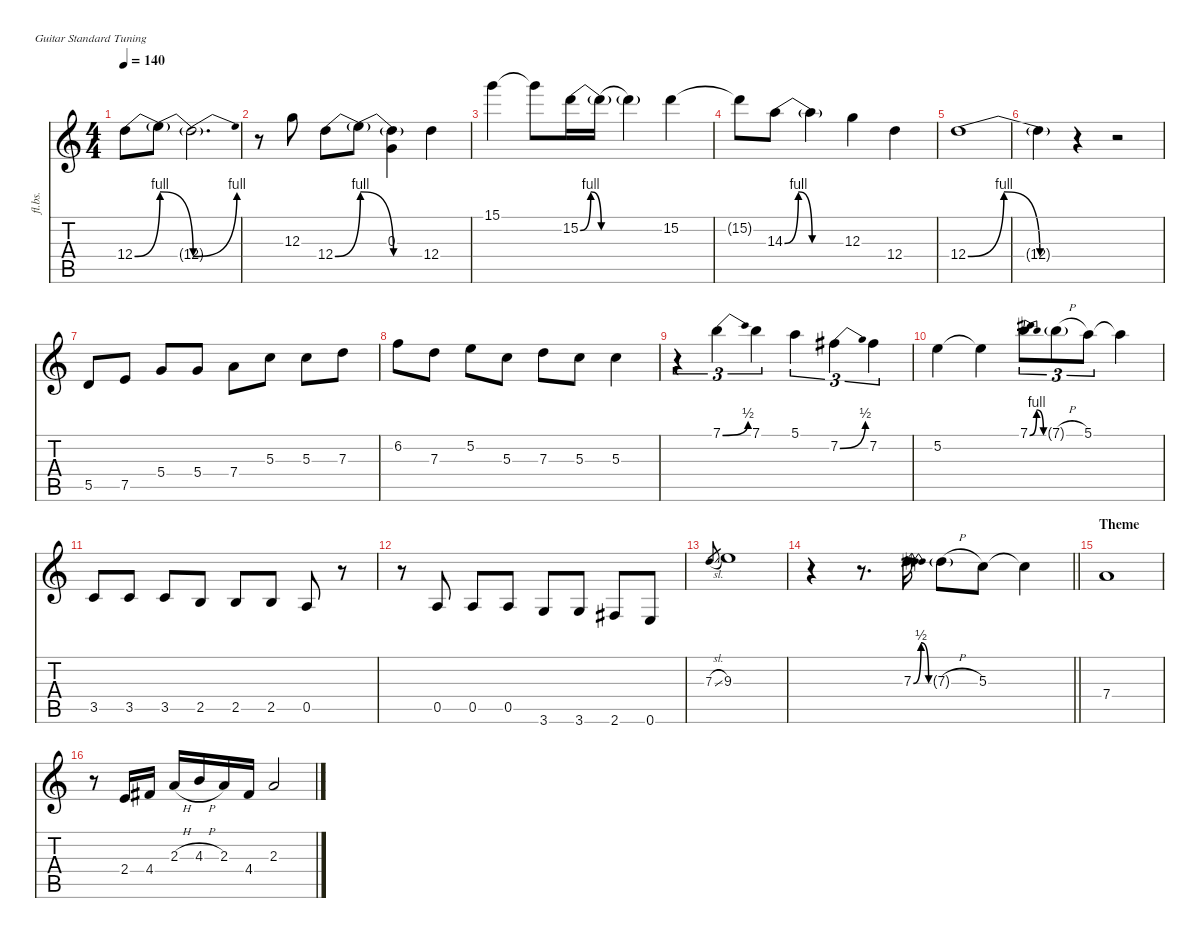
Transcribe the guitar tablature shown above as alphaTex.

\defaultSystemsLayout 4
\hideDynamics
\bracketExtendMode nobrackets
\otherSystemsTrackNameOrientation horizontal
\track ("Guitar I-Overdub" "fl.bs.") {defaultSystemsLayout 4 instrument fretlessbass}
\staff {score tabs}
\tuning (E4 B3 G3 D3 A2 E2)
\ts (4 4)
\tempo 140
\clef g2
\ks c
12.4{be (bend 0 0 60 4)}.8{dy f} 12.4{be (release 0 4 60 0) t}.8 12.4{be (bend 0 0 60 4) t}.2{d} |
r.8 12.3.8 12.4{be (bend 0 0 60 4)}.8 12.4{be (release 0 4 60 0) t}.8 (0.3 12.4{be (hold 0 0 60 0) t}).4 12.4.4 |
15.1.4 15.1{t}.8 15.2{be (bendrelease 0 0 30 4 30 4 60 0)}.16 15.2{be (hold 0 0 60 0) t}.16 15.2{be (hold 0 0 60 0) t}.4 15.2.4 |
15.2{t}.8 14.3{be (bendrelease 0 0 30 4 30 4 60 0)}.8 14.3{be (hold 0 0 60 0) t}.4 12.3.4 12.4.4 |
12.4{be (bendrelease 0 0 30 4 30 4 60 0)}.1 |
12.4{be (hold 0 0 60 0) t}.4 r.4 r.2 |
5.5.8 7.5.8 5.4.8 5.4.8 7.4.8 5.3.8 5.3.8 7.3.8 |
6.2.8 7.3.8 5.2.8 5.3.8 7.3.8 5.3.8 5.3.4 |
r.4{tu (3 2)} 7.1{be (bend 0 0 30 2)}.4{tu (3 2)} 7.1.4{tu (3 2)} 5.1.4{tu (3 2)} 7.2{be (bend 0 0 30 2) acc #}.4{tu (3 2)} 7.2{acc #}.4{tu (3 2)} |
5.2.4 5.2{t}.4 7.1{be (bendrelease 0 0 19.999999199999998 4 39.999998399999996 4 60 0)}.8{tu (3 2)} 7.1{h g}.8{tu (3 2) dy ff} 5.1.8{tu (3 2) dy f} 5.1{t}.4 |
3.5.8 3.5.8 3.5.8 2.5.8 2.5.8 2.5.8 0.5.8 r.8 |
r.8 0.5.8 0.5.8 0.5.8 3.6.8 3.6.8 2.6{acc #}.8 0.6.8 |
7.3{sl}.8{gr dy mf} 9.3.1{dy f} |
\barLineRight lightlight
r.4 r.8{d} 7.3{be (bendrelease 0 0 19.999999199999998 2 39.999998399999996 2 60 0)}.16 7.3{h g}.8{dy ff} 5.3.8{dy f} 5.3{t}.4 |
\section ("" "Theme")
7.4.1 |
r.8 2.4.16 4.4{acc #}.16 2.3{h}.16 4.3{h}.16 2.3.16 4.4{acc #}.16 2.3.2
